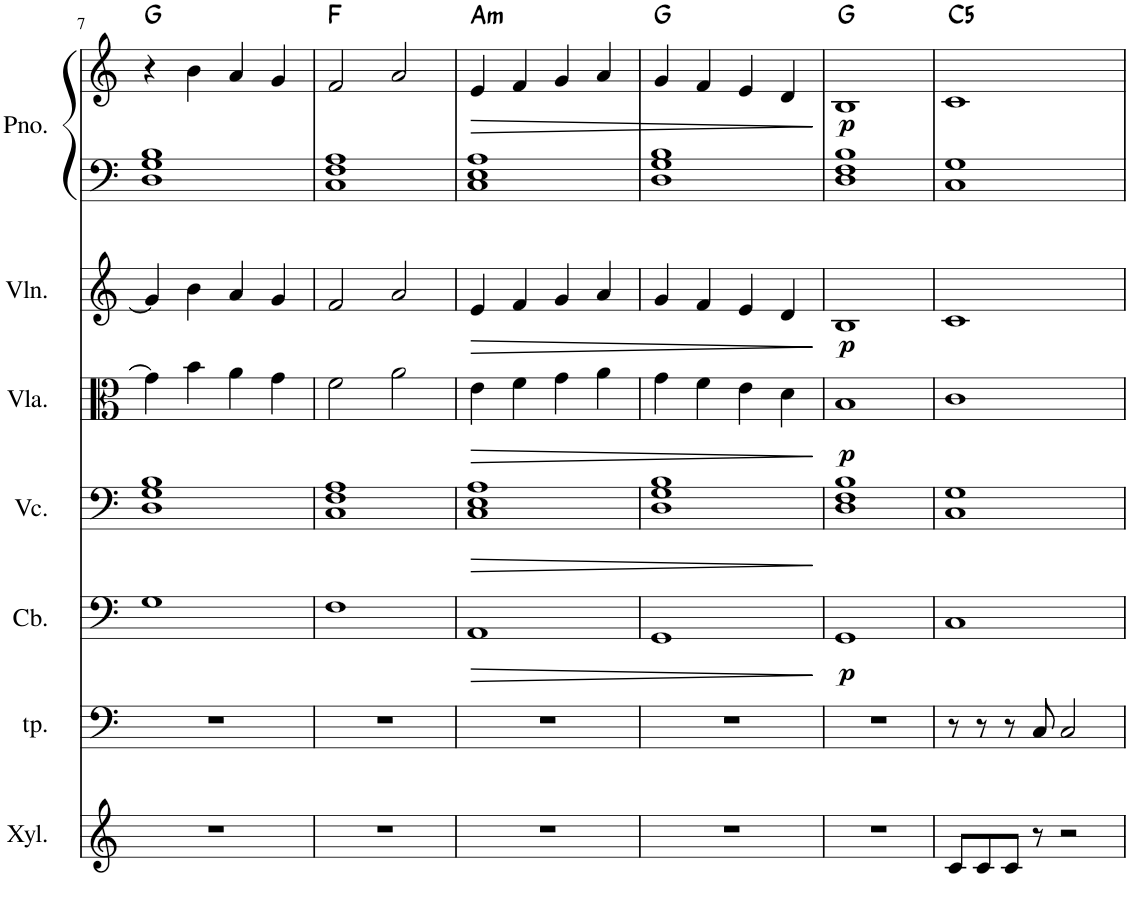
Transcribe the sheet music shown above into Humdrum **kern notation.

**kern	**kern	**kern	**dynam	**kern	**dynam	**kern	**dynam	**kern	**dynam	**kern	**kern	**dynam	**harte
*part7	*part6	*part5	*part5	*part4	*part4	*part3	*part3	*part2	*part2	*part1	*part1	*part1	*part1
*staff8	*staff7	*staff6	*staff6	*staff5	*staff5	*staff4	*staff4	*staff3	*staff3	*staff2	*staff1	*staff1/2	*
*I"Xylofón	*I"Tympany	*I"Kontrabas	*	*I"Violončelo	*	*I"Viola	*	*I"Husle	*	*I"Piano	*	*	*
*I'Xyl.	*I'tp.	*	*	*	*	*I'Vla.	*	*	*	*I'Pno.	*	*	*
!!LO:PB:g=z
*clefG2	*clefF4	*clefF4	*	*clefF4	*	*clefC3	*	*clefG2	*	*clefF4	*clefG2	*	*
*Trd-7c-12	*	*Trd7c12	*	*	*	*	*	*	*	*	*	*	*
*k[]	*k[]	*k[]	*	*k[]	*	*k[]	*	*k[]	*	*k[]	*k[]	*	*
*M4/4	*M4/4	*M4/4	*	*M4/4	*	*M4/4	*	*M4/4	*	*M4/4	*M4/4	*	*
=7	=7	=7	=7	=7	=7	=7	=7	=7	=7	=7	=7	=7	=7
1r	1r	1G	.	1D 1G 1B	.	4g\]	.	4g/]	.	1D 1G 1B	4r	.	G:maj
.	.	.	.	.	.	4b\	.	4b\	.	.	4b\	.	.
.	.	.	.	.	.	4a\	.	4a/	.	.	4a/	.	.
.	.	.	.	.	.	4g\	.	4g/	.	.	4g/	.	.
=8	=8	=8	=8	=8	=8	=8	=8	=8	=8	=8	=8	=8	=8
1r	1r	1F	.	1C 1F 1A	.	2f\	.	2f/	.	1C 1F 1A	2f/	.	F:maj
.	.	.	.	.	.	2a\	.	2a/	.	.	2a/	.	.
=9	=9	=9	=9	=9	=9	=9	=9	=9	=9	=9	=9	=9	=9
!	!	!	!LO:HP:b	!	!LO:HP:b	!	!LO:HP:b	!	!LO:HP:b	!	!	!LO:HP:b	!LO:H:kt=m
1r	1r	1AA	>	1C 1E 1A	>	4e\	>	4e/	>	1C 1E 1A	4e/	>	A:min
.	.	.	.	.	.	4f\	.	4f/	.	.	4f/	.	.
.	.	.	.	.	.	4g\	.	4g/	.	.	4g/	.	.
.	.	.	.	.	.	4a\	.	4a/	.	.	4a/	.	.
=10	=10	=10	=10	=10	=10	=10	=10	=10	=10	=10	=10	=10	=10
1r	1r	1GG	.	1D 1G 1B	.	4g\	.	4g/	.	1D 1G 1B	4g/	.	G:maj
.	.	.	.	.	.	4f\	.	4f/	.	.	4f/	.	.
.	.	.	.	.	.	4e\	.	4e/	.	.	4e/	.	.
.	.	.	.	.	.	4d\	.	4d/	.	.	4d/	.	.
.	.	.	]	.	]	.	]	.	]	.	.	]	.
=11	=11	=11	=11	=11	=11	=11	=11	=11	=11	=11	=11	=11	=11
!	!	!	!LO:DY:b	!	!	!	!LO:DY:b	!	!LO:DY:b	!	!	!LO:DY:b	!
1r	1r	1GG	p	1D 1F 1B	.	1B	p	1B	p	1D 1F 1B	1B	p	G:maj
=12	=12	=12	=12	=12	=12	=12	=12	=12	=12	=12	=12	=12	=12
!	!	!	!	!	!	!	!	!	!	!	!	!	!LO:H:kt=5
8c/L	8r	1C	.	1C 1G	.	1c	.	1c	.	1C 1G	1c	.	C:(1,5)
8c/	8r	.	.	.	.	.	.	.	.	.	.	.	.
8c/J	8r	.	.	.	.	.	.	.	.	.	.	.	.
8r	8C/	.	.	.	.	.	.	.	.	.	.	.	.
2r	2C/	.	.	.	.	.	.	.	.	.	.	.	.
=	=	=	=	=	=	=	=	=	=	=	=	=	=
*-	*-	*-	*-	*-	*-	*-	*-	*-	*-	*-	*-	*-	*-
